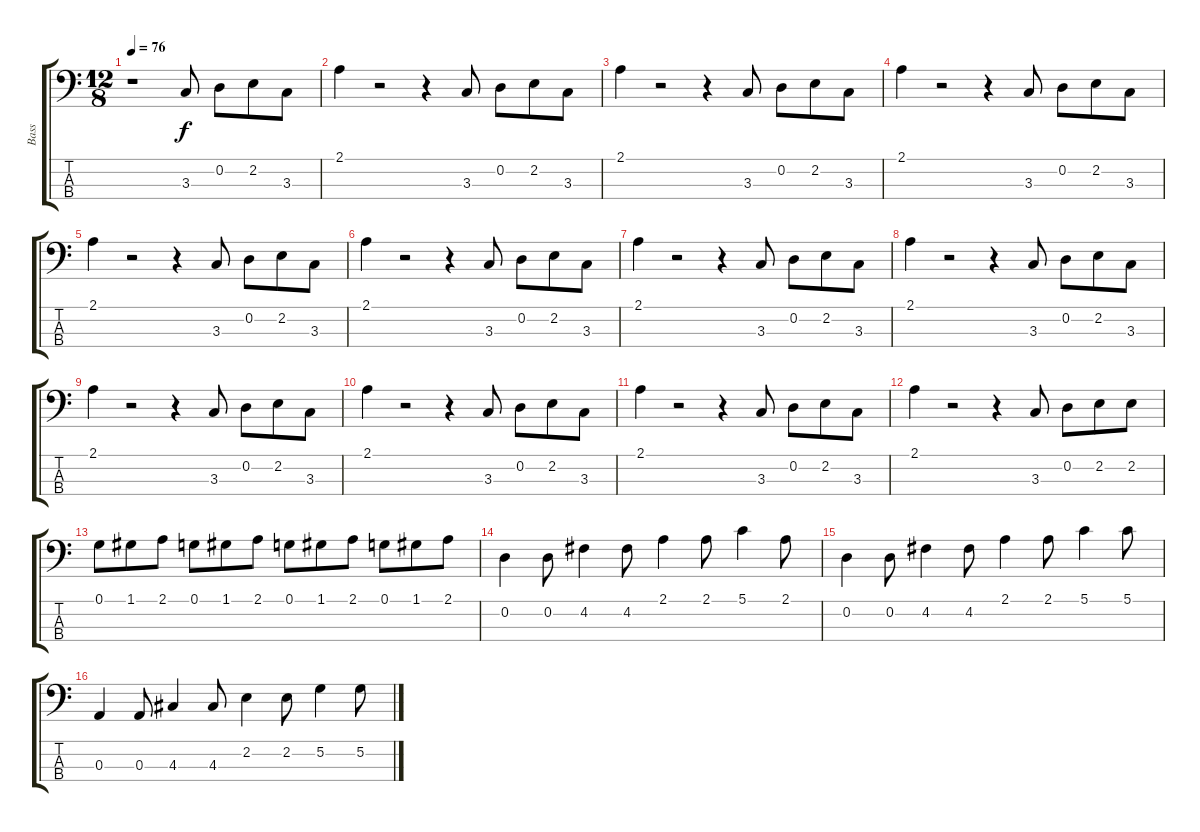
\track ("Bass" "Bass") {instrument electricbasspick}
\staff {score tabs}
\tuning (G2 D2 A1 E1) {hide}
\ts (12 8)
\tempo 76
\clef f4
\ks c
r.1{dy f instrument electricbasspick} 3.3.8 0.2.8 2.2.8 3.3.8 |
2.1.4 r.2 r.4 3.3.8 0.2.8 2.2.8 3.3.8 |
2.1.4 r.2 r.4 3.3.8 0.2.8 2.2.8 3.3.8 |
2.1.4 r.2 r.4 3.3.8 0.2.8 2.2.8 3.3.8 |
2.1.4 r.2 r.4 3.3.8 0.2.8 2.2.8 3.3.8 |
2.1.4 r.2 r.4 3.3.8 0.2.8 2.2.8 3.3.8 |
2.1.4 r.2 r.4 3.3.8 0.2.8 2.2.8 3.3.8 |
2.1.4 r.2 r.4 3.3.8 0.2.8 2.2.8 3.3.8 |
2.1.4 r.2 r.4 3.3.8 0.2.8 2.2.8 3.3.8 |
2.1.4 r.2 r.4 3.3.8 0.2.8 2.2.8 3.3.8 |
2.1.4 r.2 r.4 3.3.8 0.2.8 2.2.8 3.3.8 |
2.1.4 r.2 r.4 3.3.8 0.2.8 2.2.8 2.2.8 |
0.1.8 1.1.8 2.1.8 0.1.8 1.1.8 2.1.8 0.1.8 1.1.8 2.1.8 0.1.8 1.1.8 2.1.8 |
0.2.4 0.2.8 4.2.4 4.2.8 2.1.4 2.1.8 5.1.4 2.1.8 |
0.2.4 0.2.8 4.2.4 4.2.8 2.1.4 2.1.8 5.1.4 5.1.8 |
0.3.4 0.3.8 4.3.4 4.3.8 2.2.4 2.2.8 5.2.4 5.2.8
